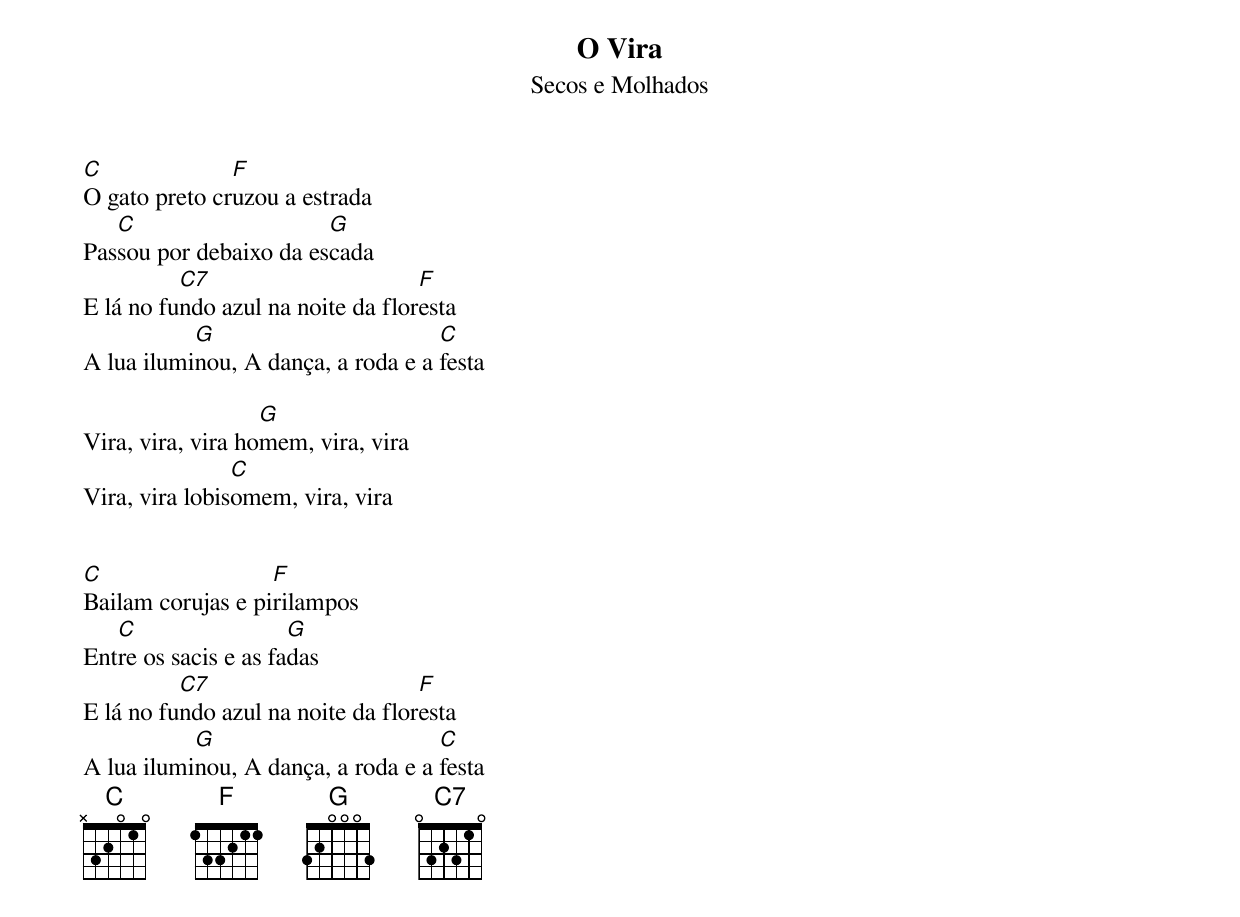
O Vira
Secos e Molhados

C              F
O gato preto cruzou a estrada
   C                    G
Passou por debaixo da escada
          C7                       F
E lá no fundo azul na noite da floresta
           G                        C
A lua iluminou, A dança, a roda e a festa

                   G
Vira, vira, vira homem, vira, vira
                C
Vira, vira lobisomem, vira, vira


C                  F
Bailam corujas e pirilampos
   C                  G
Entre os sacis e as fadas
          C7                       F
E lá no fundo azul na noite da floresta
           G                        C
A lua iluminou, A dança, a roda e a festa
